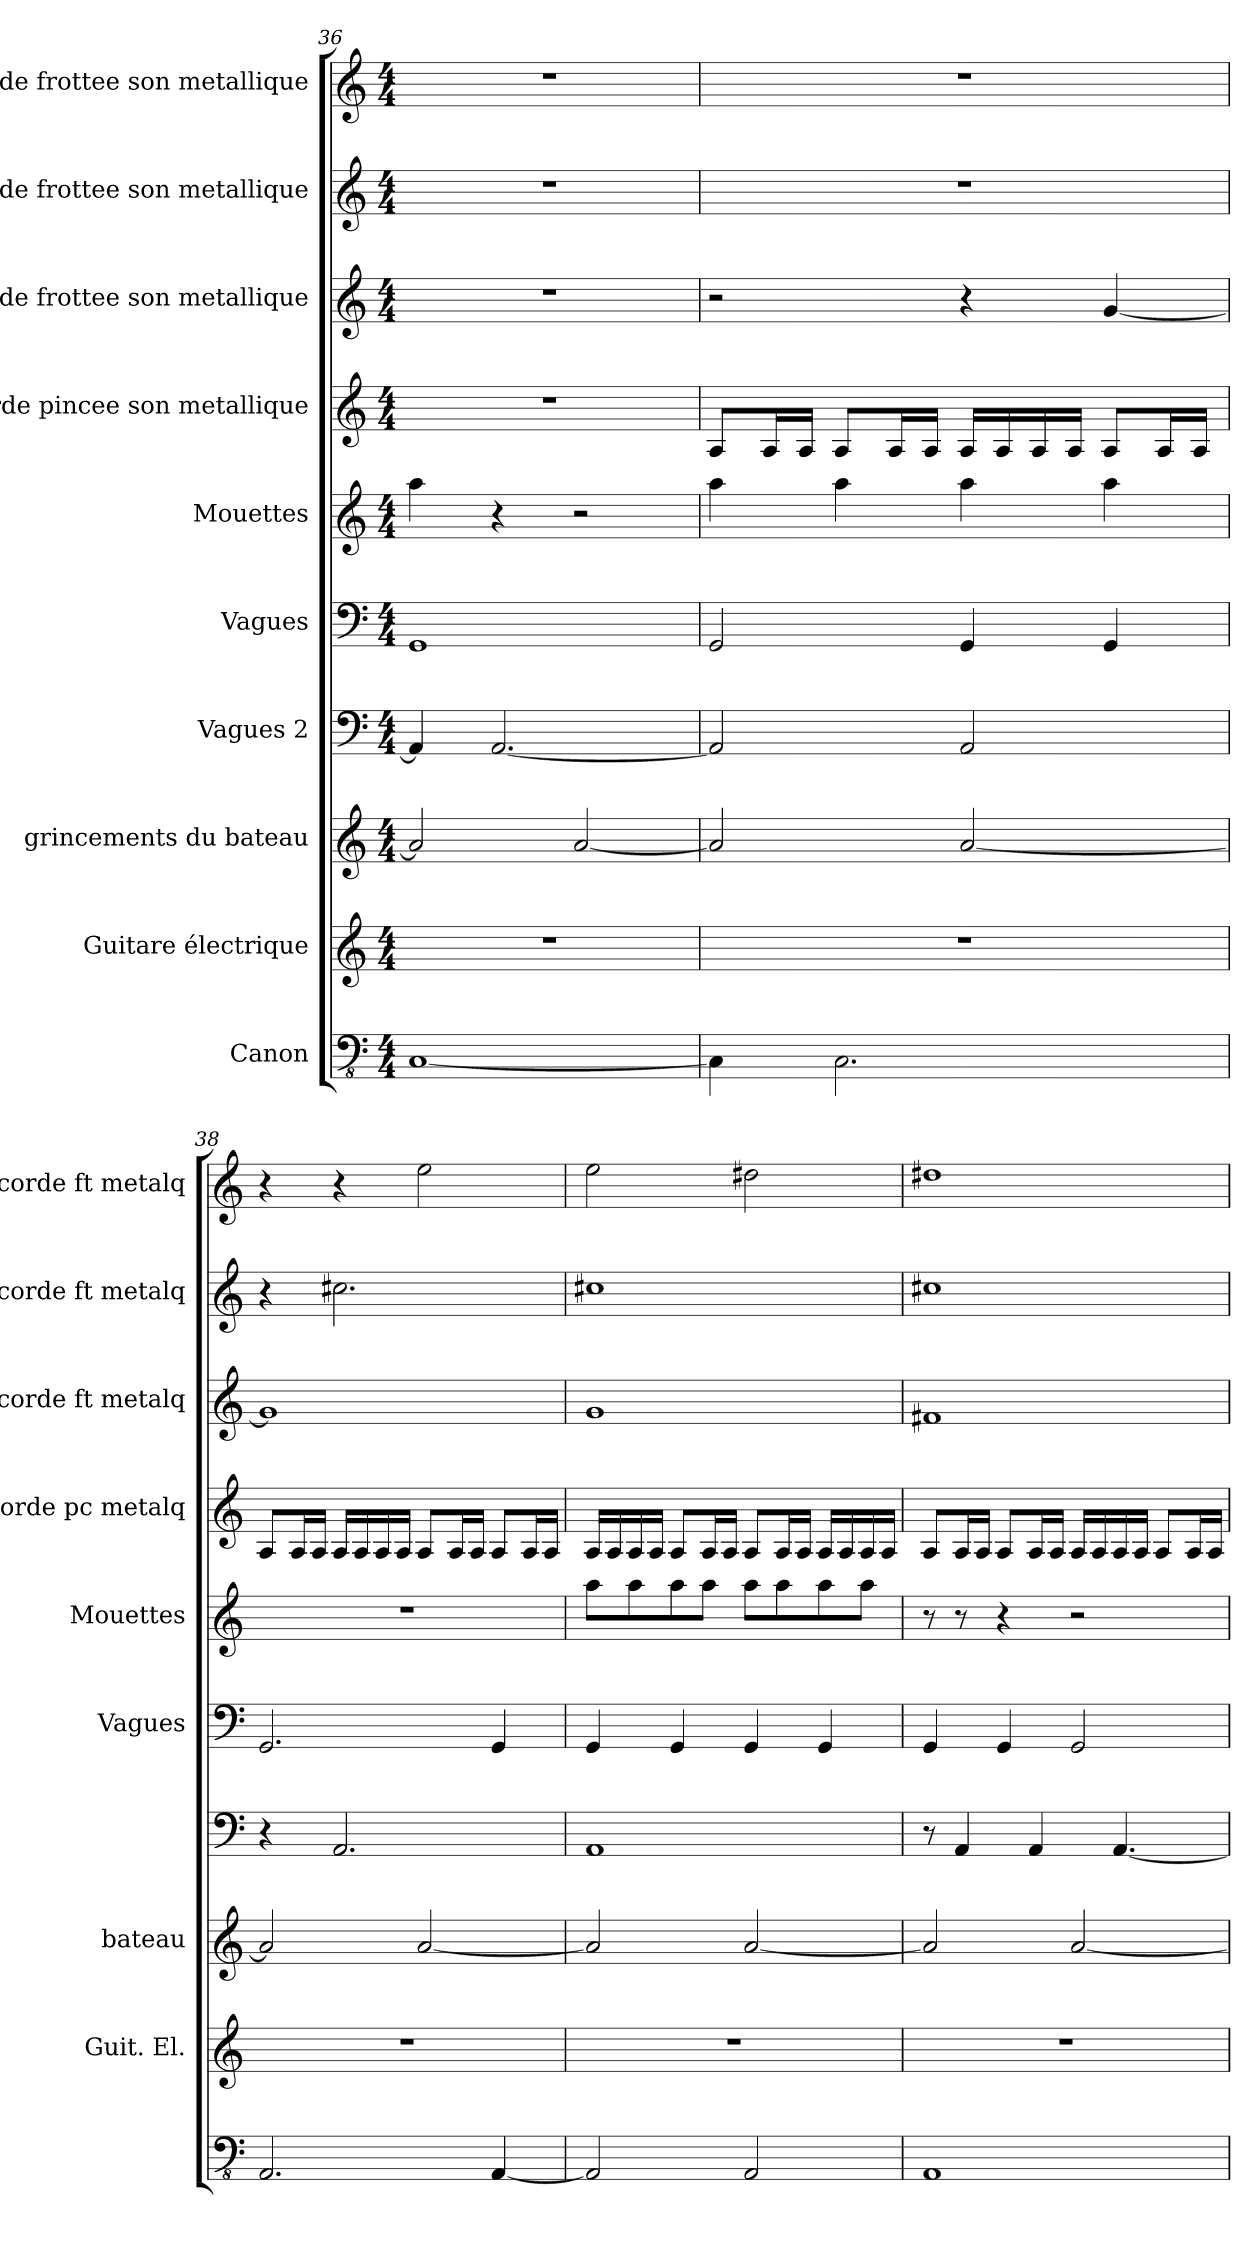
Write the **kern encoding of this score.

**kern	**kern	**kern	**kern	**kern	**kern	**kern	**kern	**kern	**kern
*part10	*part9	*part8	*part7	*part6	*part5	*part4	*part3	*part2	*part1
*staff10	*staff9	*staff8	*staff7	*staff6	*staff5	*staff4	*staff3	*staff2	*staff1
*I"Canon	*I"Guitare électrique	*I"grincements du bateau	*I"Vagues 2	*I"Vagues	*I"Mouettes	*I"corde pincee son metallique	*I"corde frottee son metallique	*I"corde frottee son metallique	*I"corde frottee  son metallique
*	*I'Guit. El.	*I'bateau	*	*I'Vagues	*I'Mouettes	*I'corde pc metalq	*I'corde ft metalq	*I'corde ft metalq	*I'corde ft metalq
*clefFv4	*clefG2	*clefG2	*clefF4	*clefF4	*clefG2	*clefG2	*clefG2	*clefG2	*clefG2
*k[]	*k[]	*k[]	*k[]	*k[]	*k[]	*k[]	*k[]	*k[]	*k[]
*M4/4	*M4/4	*M4/4	*M4/4	*M4/4	*M4/4	*M4/4	*M4/4	*M4/4	*M4/4
=36	=36	=36	=36	=36	=36	=36	=36	=36	=36
[1CC	1r	2a/]	4AA/]	1GG	4aa\	1r	1r	1r	1r
.	.	.	[2.AA/	.	4r	.	.	.	.
.	.	[2a/	.	.	2r	.	.	.	.
=37	=37	=37	=37	=37	=37	=37	=37	=37	=37
4CC\]	1r	2a/]	2AA/]	2GG/	4aa\	8A/L	2r	1r	1r
.	.	.	.	.	.	16A/L	.	.	.
.	.	.	.	.	.	16A/JJ	.	.	.
2.CC\	.	.	.	.	4aa\	8A/L	.	.	.
.	.	.	.	.	.	16A/L	.	.	.
.	.	.	.	.	.	16A/JJ	.	.	.
.	.	[2a/	2AA/	4GG/	4aa\	16A/LL	4r	.	.
.	.	.	.	.	.	16A/	.	.	.
.	.	.	.	.	.	16A/	.	.	.
.	.	.	.	.	.	16A/JJ	.	.	.
.	.	.	.	4GG/	4aa\	8A/L	[4g/	.	.
.	.	.	.	.	.	16A/L	.	.	.
.	.	.	.	.	.	16A/JJ	.	.	.
=38	=38	=38	=38	=38	=38	=38	=38	=38	=38
2.AAA/	1r	2a/]	4r	2.GG/	1r	8A/L	1g]	4r	4r
.	.	.	.	.	.	16A/L	.	.	.
.	.	.	.	.	.	16A/JJ	.	.	.
.	.	.	2.AA/	.	.	16A/LL	.	2.cc#X\	4r
.	.	.	.	.	.	16A/	.	.	.
.	.	.	.	.	.	16A/	.	.	.
.	.	.	.	.	.	16A/JJ	.	.	.
.	.	[2a/	.	.	.	8A/L	.	.	2ee\
.	.	.	.	.	.	16A/L	.	.	.
.	.	.	.	.	.	16A/JJ	.	.	.
[4AAA/	.	.	.	4GG/	.	8A/L	.	.	.
.	.	.	.	.	.	16A/L	.	.	.
.	.	.	.	.	.	16A/JJ	.	.	.
=39	=39	=39	=39	=39	=39	=39	=39	=39	=39
2AAA/]	1r	2a/]	1AA	4GG/	8aa\L	16A/LL	1g	1cc#X	2ee\
.	.	.	.	.	.	16A/	.	.	.
.	.	.	.	.	8aa\	16A/	.	.	.
.	.	.	.	.	.	16A/JJ	.	.	.
.	.	.	.	4GG/	8aa\	8A/L	.	.	.
.	.	.	.	.	8aa\J	16A/L	.	.	.
.	.	.	.	.	.	16A/JJ	.	.	.
2AAA/	.	[2a/	.	4GG/	8aa\L	8A/L	.	.	2dd#X\
.	.	.	.	.	8aa\	16A/L	.	.	.
.	.	.	.	.	.	16A/JJ	.	.	.
.	.	.	.	4GG/	8aa\	16A/LL	.	.	.
.	.	.	.	.	.	16A/	.	.	.
.	.	.	.	.	8aa\J	16A/	.	.	.
.	.	.	.	.	.	16A/JJ	.	.	.
=40	=40	=40	=40	=40	=40	=40	=40	=40	=40
1AAA	1r	2a/]	8r	4GG/	8r	8A/L	1f#X	1cc#X	1dd#X
.	.	.	4AA/	.	8r	16A/L	.	.	.
.	.	.	.	.	.	16A/JJ	.	.	.
.	.	.	.	4GG/	4r	8A/L	.	.	.
.	.	.	4AA/	.	.	16A/L	.	.	.
.	.	.	.	.	.	16A/JJ	.	.	.
.	.	[2a/	.	2GG/	2r	16A/LL	.	.	.
.	.	.	.	.	.	16A/	.	.	.
.	.	.	[4.AA/	.	.	16A/	.	.	.
.	.	.	.	.	.	16A/JJ	.	.	.
.	.	.	.	.	.	8A/L	.	.	.
.	.	.	.	.	.	16A/L	.	.	.
.	.	.	.	.	.	16A/JJ	.	.	.
=	=	=	=	=	=	=	=	=	=
*-	*-	*-	*-	*-	*-	*-	*-	*-	*-
